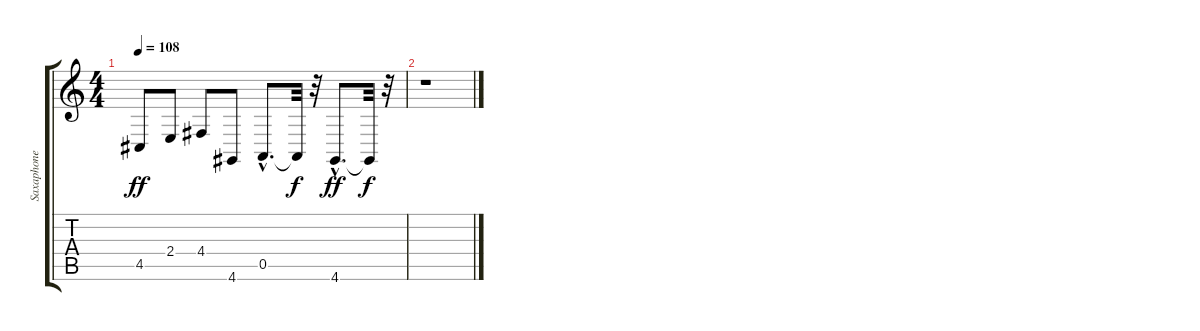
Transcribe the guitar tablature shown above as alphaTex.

\track ("Saxaphone" "Saxaphone") {instrument sopranosax}
\staff {score tabs}
\tuning (E4 B3 G3 D3 A2 E2) {hide}
\ts (4 4)
\tempo 108
\clef g2
\ks c
4.5.8{dy ff} 2.4.8 4.4.8 4.6.8 0.5{hac}.8{d} 0.5{t}.32{dy f} r.32 4.6{hac}.8{d dy ff} 4.6{t}.32{dy f} r.32 |
r.1
